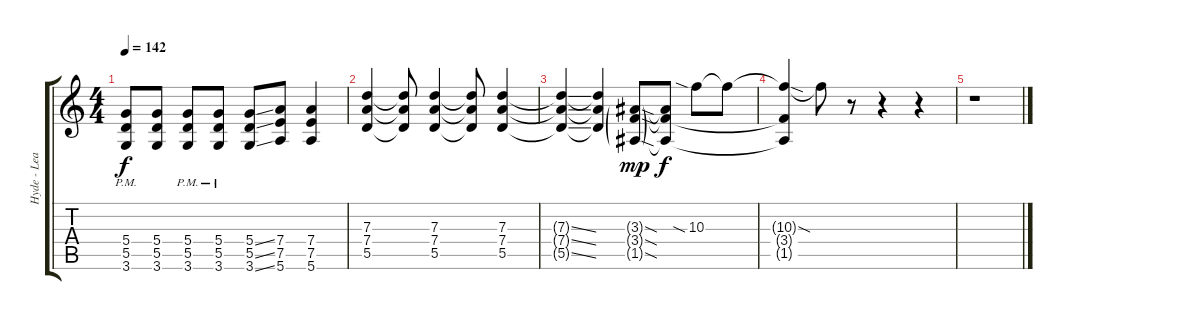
\track ("Hyde - Lead Guitar" "Hyde - Lea") {instrument distortionguitar}
\staff {score tabs}
\tuning (E4 B3 G3 D3 A2 E2) {hide}
\ts (4 4)
\tempo 142
\clef g2
\ks c
(5.4{pm} 5.5{pm} 3.6{pm}).8{dy f} (5.4 5.5 3.6).8 (5.4{pm} 5.5{pm} 3.6{pm}).8 (5.4{pm} 5.5{pm} 3.6{pm}).8 (5.4{ss} 5.5{ss} 3.6{ss}).8 (7.4 7.5 5.6).8 (7.4 7.5 5.6).4 |
(7.3 7.4 5.5).4 (7.3{t} 7.4{t} 5.5{t}).8 (7.3 7.4 5.5).4 (7.3{t} 7.4{t} 5.5{t}).8 (7.3 7.4 5.5).4 |
(7.3{ss t} 7.4{ss t} 5.5{ss t}).4 (7.3{t} 7.4{t} 5.5{t}).4 (3.3{sod g} 3.4{sod g} 1.5{sod g}).8{dy mp} (3.3{t} 3.4{t} 1.5{t}).8{dy f} 10.3{sia}.8 10.3{t}.8 |
(10.3{sod t} 3.4{t} 1.5{t}).4 10.3{t}.8 r.8 r.4 r.4 |
r.1
